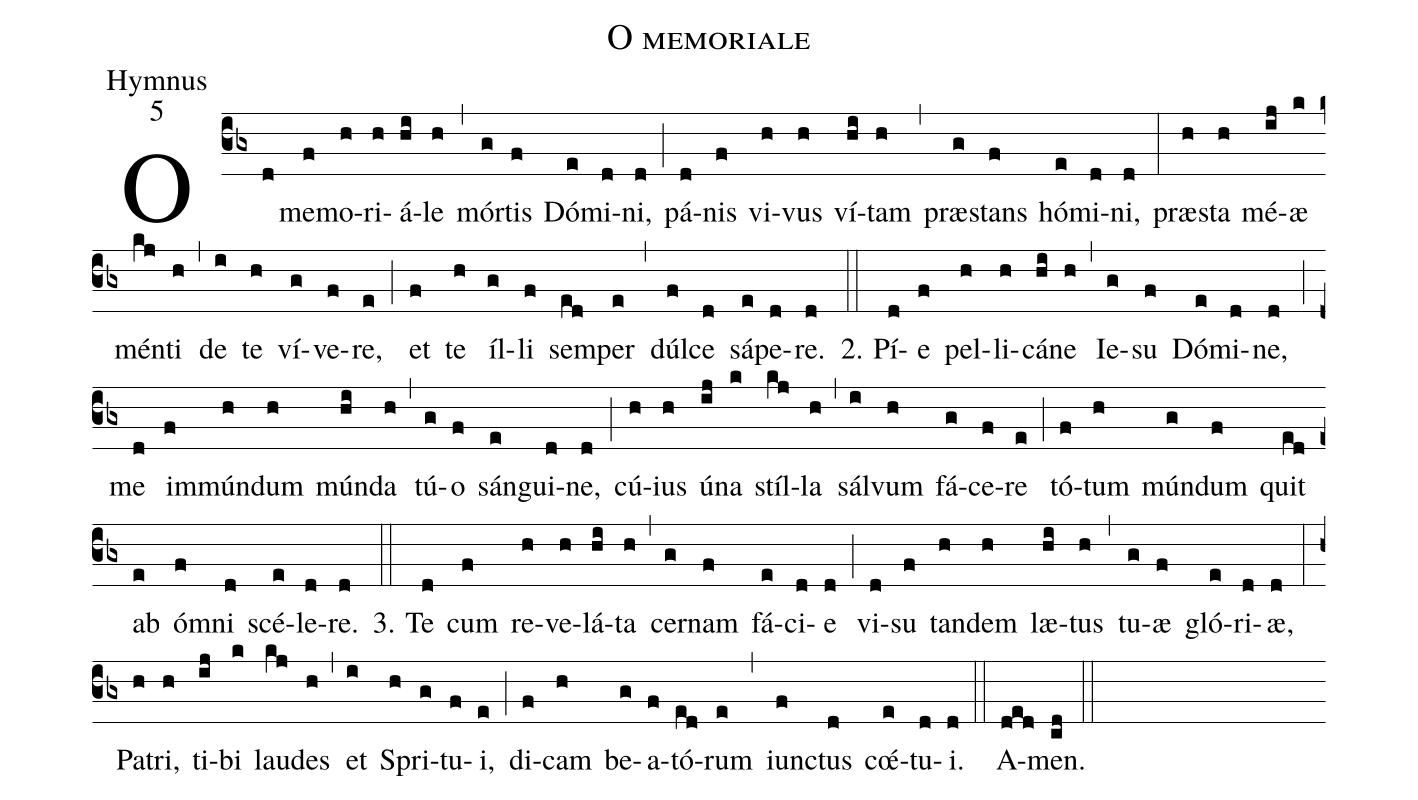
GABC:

name:O memoriale;
office-part:Hymnus;
mode:5;
%%
(cb3)O(d) me(f)mo(h)ri(h)á(hi)le(h) (,)
mór(g)tis(f) Dó(e)mi(d)ni,(d) (;)
pá(d)nis(f) vi(h)vus(h) ví(hi)tam(h) (,)
præ(g)stans(f) hó(e)mi(d)ni,(d) (:)
præ(h)sta(h) mé(ij)æ(k) mén(kj)ti(h) (,)
de(i) te(h) ví(g)ve(f)re,(e) (;)
et(f) te(h) íl(g)li(f) sem(ed)per(e) (,)
dúl(f)ce(d) sá(e)pe(d)re.(d) (::)

2. Pí(d)e(f) pel(h)li(h)cá(hi)ne(h) (,)
Ie(g)su(f) Dó(e)mi(d)ne,(d) (;)
me(d) im(f)mún(h)dum(h) mún(hi)da(h) (,)
tú(g)o(f) sán(e)gui(d)ne,(d) (;)
cú(h)ius(h) ú(ij)na(k) stíl(kj)la(h) (,)
sál(i)vum(h) fá(g)ce(f)re(e) (;)
tó(f)tum(h) mún(g)dum(f) quit(ed) ab(e)
ó(f)mni(d) scé(e)le(d)re.(d) (::)

3. Te(d) cum(f) re(h)ve(h)lá(hi)ta(h) (,)
cer(g)nam(f) fá(e)ci(d)e(d) (;)
vi(d)su(f) tan(h)dem(h) læ(hi)tus(h) (,)
tu(g)æ(f) gló(e)ri(d)æ,(d) (:)
Pa(h)tri,(h) ti(ij)bi(k) lau(kj)des(h) (,)
et(i) Sp(h)ri(g)tu(f)i,(e) (;)
di(f)cam(h) be(g)a(f)tó(ed)rum(e) (,)
iunc(f)tus(d) cœ́(e)tu(d)i.(d) (::)
A(ded)men.(cd) (::)
